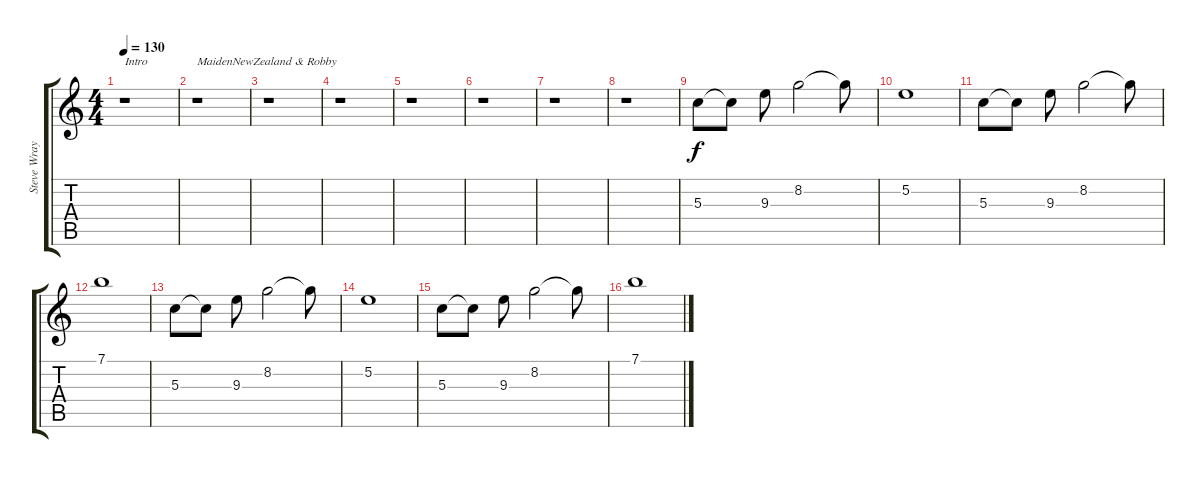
\track ("Steve Wray" "Steve Wray") {instrument electricguitarclean}
\staff {score tabs}
\tuning (E4 B3 G3 D3 A2 E2) {hide}
\ts (4 4)
\tempo 130
\clef g2
\ks c
r.1{txt "Intro" dy f instrument electricguitarclean} |
r.1{txt "MaidenNewZealand & Robby"} |
r.1 |
r.1 |
r.1{txt ""} |
r.1 |
r.1 |
r.1 |
5.3.8 5.3{t}.8 9.3.8 8.2.2 8.2{t}.8 |
5.2.1 |
5.3.8 5.3{t}.8 9.3.8 8.2.2 8.2{t}.8 |
7.1.1 |
5.3.8 5.3{t}.8 9.3.8 8.2.2 8.2{t}.8 |
5.2.1 |
5.3.8 5.3{t}.8 9.3.8 8.2.2 8.2{t}.8 |
7.1.1
